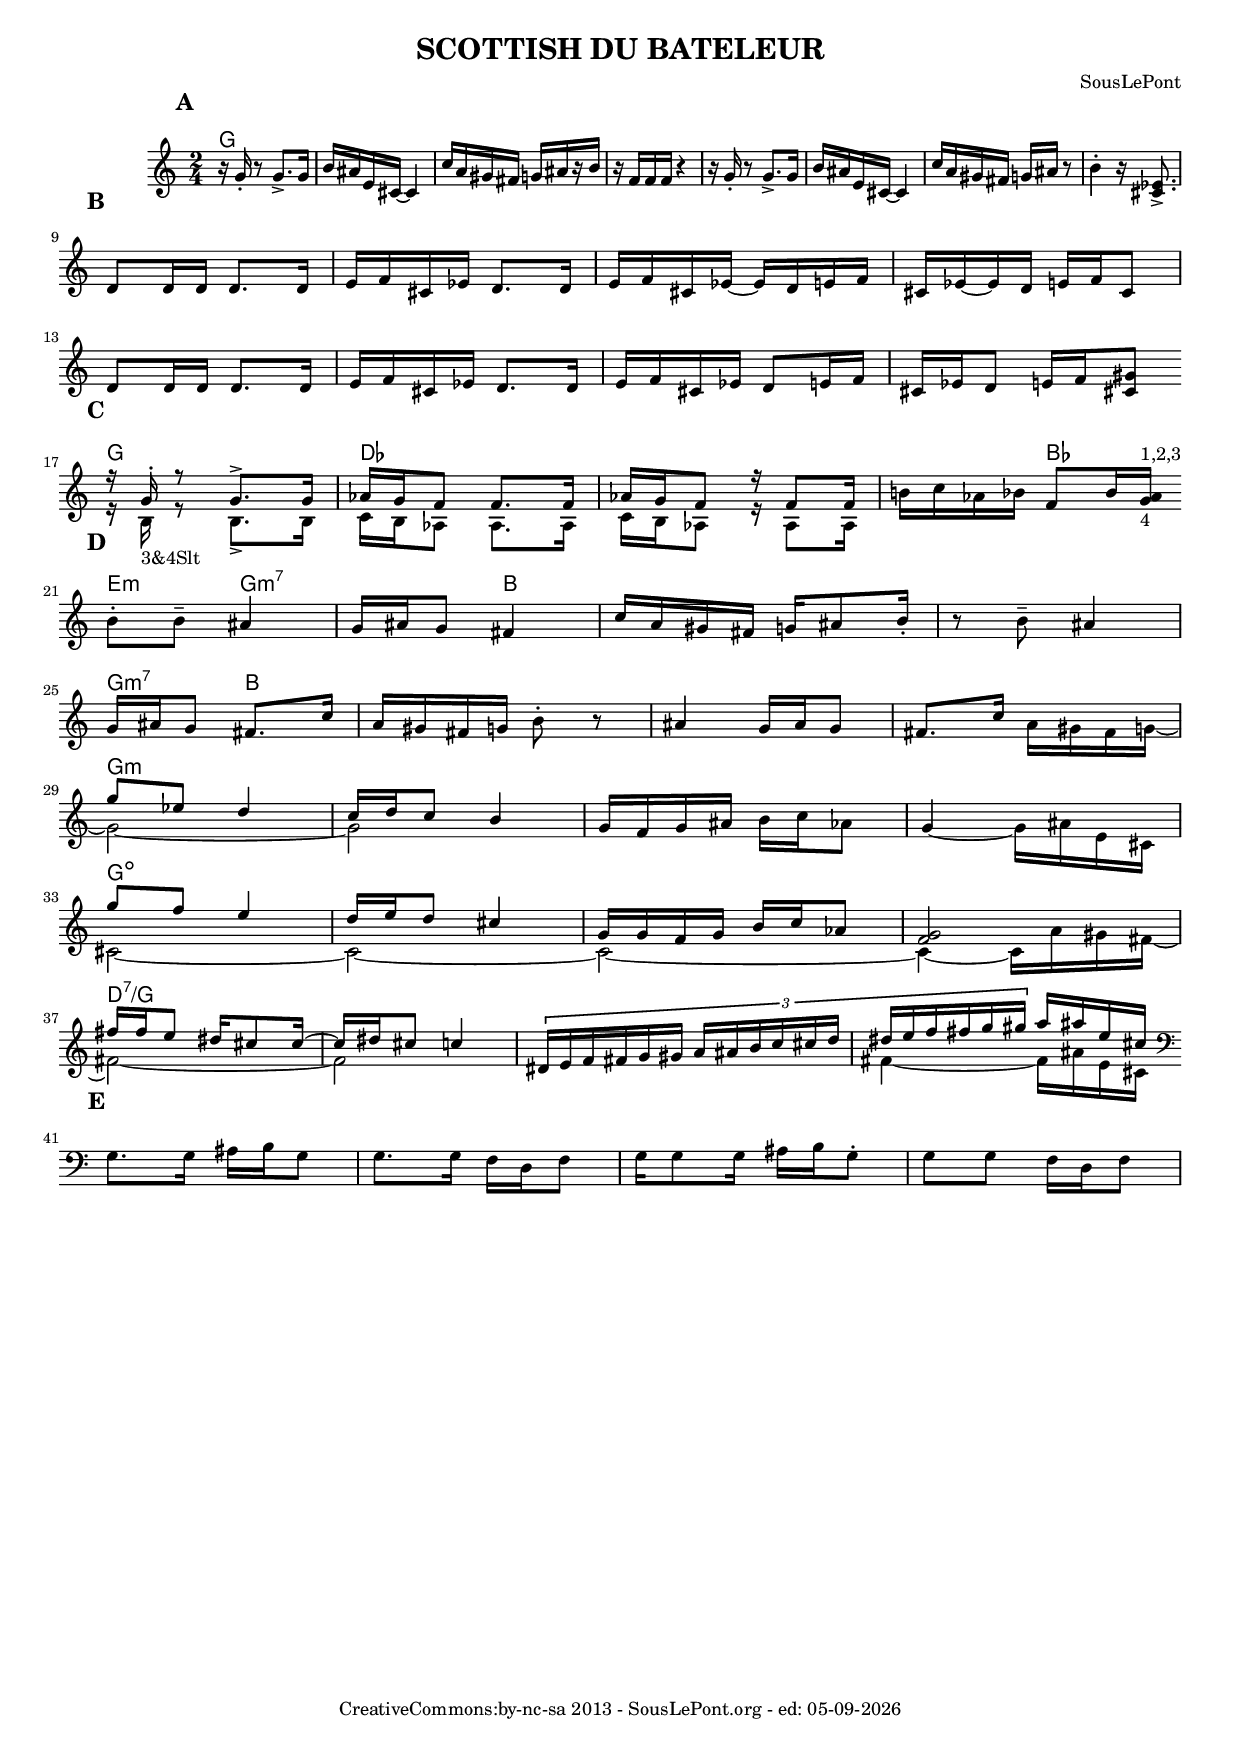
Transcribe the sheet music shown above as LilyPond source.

\version "2.10.0"
#(set-default-paper-size "a4")
#(set-global-staff-size 16)

\header{
	title = "SCOTTISH DU BATELEUR"
	subtitle = ""
	composer = "SousLePont"
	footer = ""
        date = # ( strftime "%d-%m-%Y" ( localtime ( current-time ) ) )
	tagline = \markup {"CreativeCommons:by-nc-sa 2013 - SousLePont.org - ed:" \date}
	dedication = ""
}
%Décommente la ligne suivante pour gagner de la place
%\paper {between-system-space = 1.0\cm between-system-padding = 1 ragged-bottom=##f ragged-last-bottom=##f }
pipeSymbol = {\bar ":|:" \mark \default}

harmonies = { \chords {
g2 \repeat unfold 15 {s2}
g des s s4 bes
e4:m g:m7 s b 
s2 s 
g4:m7  b s2 s s
g:m s s s
g:dim s s s
d:7/g
}}
melodie   = \transpose c c' { 
\time 2/4
\mark \default
r16 g-. r8 g8.-> g16
b16 ais e cis~cis4
c'16 a gis fis g [ais r b ]
r f f f r4
r16 g-. r8 g8.-> g16
b16 ais e cis~cis4
c'16 a gis fis g ais r8
b4-. r16 <cis es>8.->
\mark \default\break
d8 d16 d d8. d16 
e f cis es d8. d16 
e f cis es~es d e f 
cis es~es d e f cis8 \break
d8 d16 d d8. d16 
e16 f cis es d8. d16 e16 f cis es d8 e16 f cis es d8 e16 [f <cis! gis>8 ]
\mark \default\break
\bar "|:"
<<{r16 g-. r8 g8.-> g16
aes16 g f8 f8. f16
aes16 g f8 r16 f8 f16}\\
{r16 b,-"3&4Slt" r8 b,8.-> b,16
c16 b, as,8 as,8. as,16
c16 b, as,8 r16 as,8 as,16
}
>>
b! c' aes bes f8 bes16 <aes g>^"1,2,3"_"4" \bar ":|:"\break
\mark \default 
b8-. b-- ais4 
g16 ais g8 fis4
c'16 a gis fis g [ais8  b16-. ] 
r8 b-- ais4 \break
g16 ais g8 fis8. c'16 
a gis fis g b8-. r
ais4 g16 ais g8
fis8. c'16 
  
<<{s4
   g'8 es' d'4 
c'16 d' c'8 b4 }
\\{ 
  a16 gis fis g~ \break
  g2~ g2}>>
g16 f g ais b c' aes8

g4~ \stemDown g16 ais e cis~ \break
<<{g'8 f' e'4
d'16 e' d'8 cis'4 
g16 g f g b c' as8
<g f>2 }
  \\{cis2~cis ~cis~
     cis4~ cis16 a gis fis~ \break
     } >>

 
<<{fis'16 fis' e'8 dis'16 cis'8 cis'16~
cis' dis' cis'8 c'4
\times 2/3{ dis16 e f fis g gis a ais b c' cis' d' 
 dis' e' f' fis' g' gis'}a'16 ais' e' cis'}
\\{fis2~ 
fis2~
s
fis4~fis16 ais e cis}
>>
 \bar ":|" \break
\mark \default 
\clef bass \transpose c c, {
  g8. g16 ais16 b g8 g8. g16 f16 d f8
  g16 g8 g16 ais16 b g8-. g8 g f16 d f8
}

}
droite    = \transpose c c { 

}
gauche    = \transpose c c { 

}

\score {
  <<
	\new ChordNames \harmonies	%grave les accords au dessus 	
	\new Staff = "" { \clef "treble" \override Score.RehearsalMark #'padding = #5 \set Score.markFormatter = #format-mark-circle-letters \set Score.skipBars = ##t \melodie }

%	\new PianoStaff = "" <<
%       \new Staff = "droite" \with {\override StaffSymbol #'staff-space = #(magstep -3)\override StaffSymbol #'thickness = #(magstep -3)}  {\set fontSize = #-3 \droite }
%       \new Staff = "gauche" { \clef "bass" \gauche }
%       >>
  >>    
  \midi {
    }
  \layout {}
}

